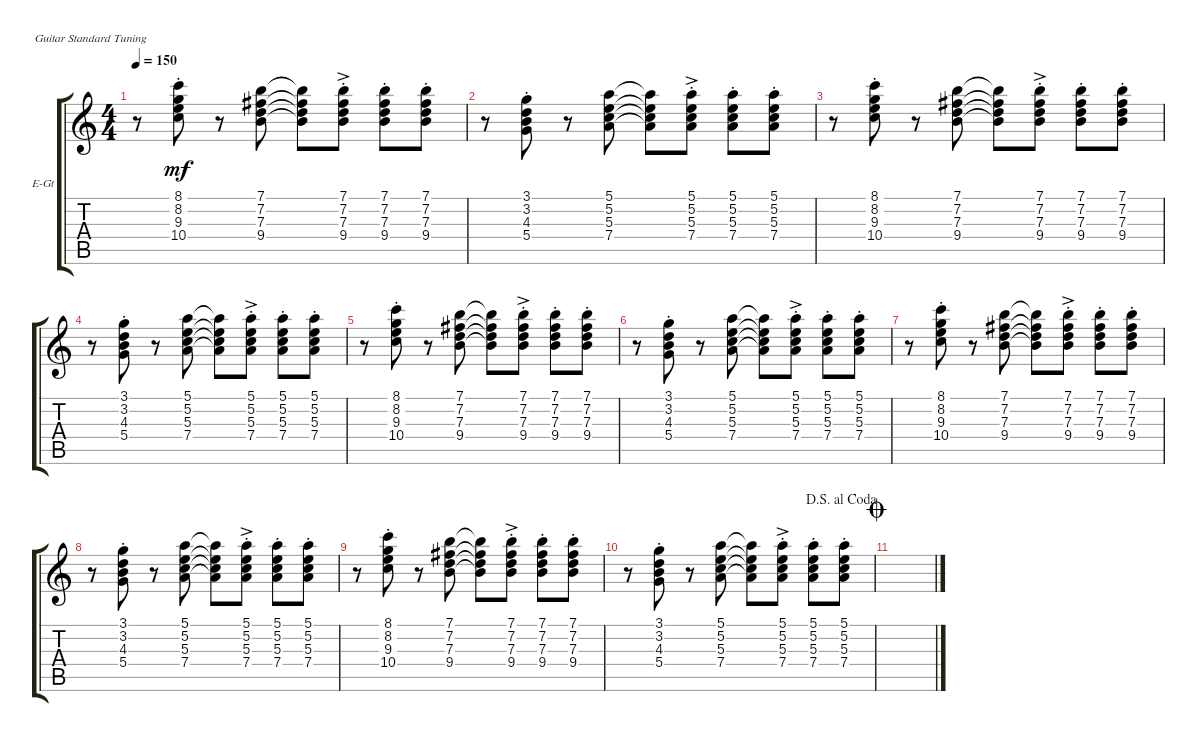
\defaultSystemsLayout 4
\bracketExtendMode groupsimilarinstruments
\firstSystemTrackNameOrientation horizontal
\otherSystemsTrackNameOrientation horizontal
\track ("Electric Guitar (Drive)" "E-Gt") {instrument overdrivenguitar}
\staff {score tabs}
\tuning (E4 B3 G3 D3 A2 E2)
\ts (4 4)
\tempo 150
\clef g2
\ks c
r.8{dy mf} (8.1{st} 8.2{st} 9.3{st} 10.4{st}).8 r.8 (7.1 7.2 7.3 9.4).8 (9.4{t} 7.3{t} 7.2{t} 7.1{t}).8 (9.4{ac st} 7.3{ac st} 7.2{ac st} 7.1{ac st}).8 (9.4{st} 7.3{st} 7.2{st} 7.1{st}).8 (9.4{st} 7.3{st} 7.2{st} 7.1{st}).8 |
r.8 (3.1{st} 3.2{st} 4.3{st} 5.4{st}).8 r.8 (5.1 5.2 5.3 7.4).8 (7.4{t} 5.3{t} 5.2{t} 5.1{t}).8 (7.4{ac st} 5.3{ac st} 5.2{ac st} 5.1{ac st}).8 (7.4{st} 5.3{st} 5.2{st} 5.1{st}).8 (7.4{st} 5.3{st} 5.2{st} 5.1{st}).8 |
r.8 (8.1{st} 8.2{st} 9.3{st} 10.4{st}).8 r.8 (7.1 7.2 7.3 9.4).8 (9.4{t} 7.3{t} 7.2{t} 7.1{t}).8 (9.4{ac st} 7.3{ac st} 7.2{ac st} 7.1{ac st}).8 (9.4{st} 7.3{st} 7.2{st} 7.1{st}).8 (9.4{st} 7.3{st} 7.2{st} 7.1{st}).8 |
r.8 (3.1{st} 3.2{st} 4.3{st} 5.4{st}).8 r.8 (5.1 5.2 5.3 7.4).8 (7.4{t} 5.3{t} 5.2{t} 5.1{t}).8 (7.4{ac st} 5.3{ac st} 5.2{ac st} 5.1{ac st}).8 (7.4{st} 5.3{st} 5.2{st} 5.1{st}).8 (7.4{st} 5.3{st} 5.2{st} 5.1{st}).8 |
r.8 (8.1{st} 8.2{st} 9.3{st} 10.4{st}).8 r.8 (7.1 7.2 7.3 9.4).8 (9.4{t} 7.3{t} 7.2{t} 7.1{t}).8 (9.4{ac st} 7.3{ac st} 7.2{ac st} 7.1{ac st}).8 (9.4{st} 7.3{st} 7.2{st} 7.1{st}).8 (9.4{st} 7.3{st} 7.2{st} 7.1{st}).8 |
r.8 (3.1{st} 3.2{st} 4.3{st} 5.4{st}).8 r.8 (5.1 5.2 5.3 7.4).8 (7.4{t} 5.3{t} 5.2{t} 5.1{t}).8 (7.4{ac st} 5.3{ac st} 5.2{ac st} 5.1{ac st}).8 (7.4{st} 5.3{st} 5.2{st} 5.1{st}).8 (7.4{st} 5.3{st} 5.2{st} 5.1{st}).8 |
r.8 (8.1{st} 8.2{st} 9.3{st} 10.4{st}).8 r.8 (7.1 7.2 7.3 9.4).8 (9.4{t} 7.3{t} 7.2{t} 7.1{t}).8 (9.4{ac st} 7.3{ac st} 7.2{ac st} 7.1{ac st}).8 (9.4{st} 7.3{st} 7.2{st} 7.1{st}).8 (9.4{st} 7.3{st} 7.2{st} 7.1{st}).8 |
r.8 (3.1{st} 3.2{st} 4.3{st} 5.4{st}).8 r.8 (5.1 5.2 5.3 7.4).8 (7.4{t} 5.3{t} 5.2{t} 5.1{t}).8 (7.4{ac st} 5.3{ac st} 5.2{ac st} 5.1{ac st}).8 (7.4{st} 5.3{st} 5.2{st} 5.1{st}).8 (7.4{st} 5.3{st} 5.2{st} 5.1{st}).8 |
r.8 (8.1{st} 8.2{st} 9.3{st} 10.4{st}).8 r.8 (7.1 7.2 7.3 9.4).8 (9.4{t} 7.3{t} 7.2{t} 7.1{t}).8 (9.4{ac st} 7.3{ac st} 7.2{ac st} 7.1{ac st}).8 (9.4{st} 7.3{st} 7.2{st} 7.1{st}).8 (9.4{st} 7.3{st} 7.2{st} 7.1{st}).8 |
\jump dalsegnoalcoda
r.8 (3.1{st} 3.2{st} 4.3{st} 5.4{st}).8 r.8 (5.1 5.2 5.3 7.4).8 (7.4{t} 5.3{t} 5.2{t} 5.1{t}).8 (7.4{ac st} 5.3{ac st} 5.2{ac st} 5.1{ac st}).8 (7.4{st} 5.3{st} 5.2{st} 5.1{st}).8 (7.4{st} 5.3{st} 5.2{st} 5.1{st}).8 |
\jump coda
